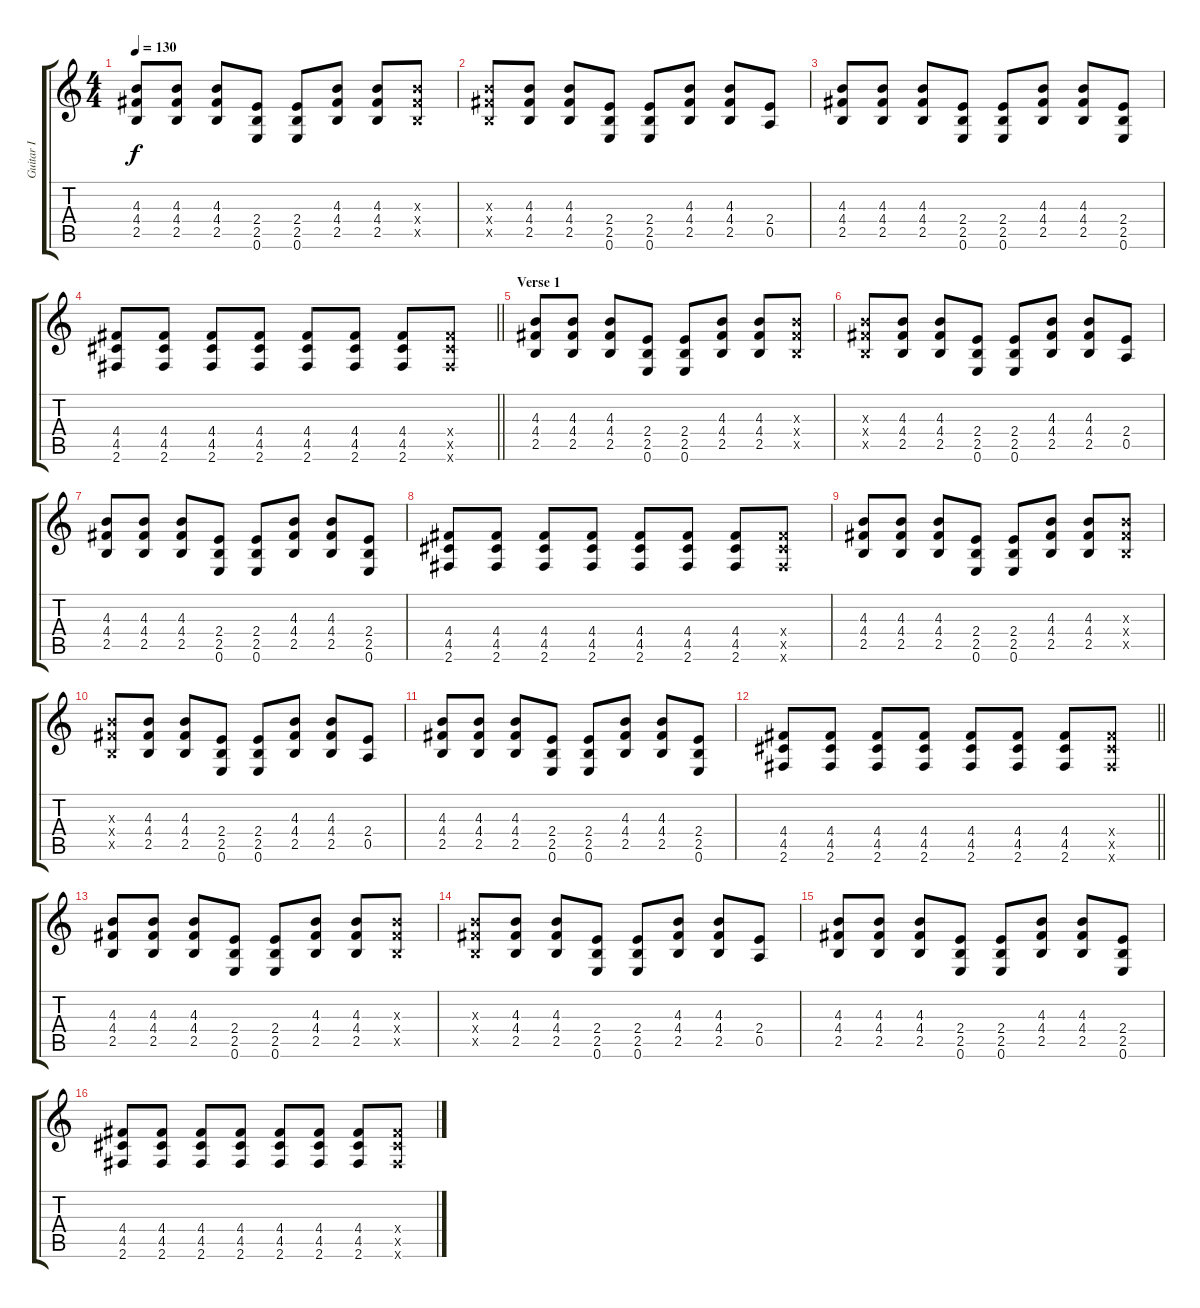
\track ("Guitar I" "Guitar I") {instrument distortionguitar}
\staff {score tabs}
\tuning (E4 B3 G3 D3 A2 E2) {hide}
\ts (4 4)
\tempo 130
\clef g2
\ks c
(4.3 4.4 2.5).8{dy f} (4.3 4.4 2.5).8 (4.3 4.4 2.5).8 (2.4 2.5 0.6).8 (2.4 2.5 0.6).8 (4.3 4.4 2.5).8 (4.3 4.4 2.5).8 (4.3{x} 4.4{x} 2.5{x}).8 |
(4.3{x} 4.4{x} 2.5{x}).8 (4.3 4.4 2.5).8 (4.3 4.4 2.5).8 (2.4 2.5 0.6).8 (2.4 2.5 0.6).8 (4.3 4.4 2.5).8 (4.3 4.4 2.5).8 (2.4 0.5).8 |
(4.3 4.4 2.5).8 (4.3 4.4 2.5).8 (4.3 4.4 2.5).8 (2.4 2.5 0.6).8 (2.4 2.5 0.6).8 (4.3 4.4 2.5).8 (4.3 4.4 2.5).8 (2.4 2.5 0.6).8 |
\barLineRight lightlight
(4.4 4.5 2.6).8 (4.4 4.5 2.6).8 (4.4 4.5 2.6).8 (4.4 4.5 2.6).8 (4.4 4.5 2.6).8 (4.4 4.5 2.6).8 (4.4 4.5 2.6).8 (4.4{x} 4.5{x} 2.6{x}).8 |
\section ("" "Verse 1")
(4.3 4.4 2.5).8 (4.3 4.4 2.5).8 (4.3 4.4 2.5).8 (2.4 2.5 0.6).8 (2.4 2.5 0.6).8 (4.3 4.4 2.5).8 (4.3 4.4 2.5).8 (4.3{x} 4.4{x} 2.5{x}).8 |
(4.3{x} 4.4{x} 2.5{x}).8 (4.3 4.4 2.5).8 (4.3 4.4 2.5).8 (2.4 2.5 0.6).8 (2.4 2.5 0.6).8 (4.3 4.4 2.5).8 (4.3 4.4 2.5).8 (2.4 0.5).8 |
(4.3 4.4 2.5).8 (4.3 4.4 2.5).8 (4.3 4.4 2.5).8 (2.4 2.5 0.6).8 (2.4 2.5 0.6).8 (4.3 4.4 2.5).8 (4.3 4.4 2.5).8 (2.4 2.5 0.6).8 |
(4.4 4.5 2.6).8 (4.4 4.5 2.6).8 (4.4 4.5 2.6).8 (4.4 4.5 2.6).8 (4.4 4.5 2.6).8 (4.4 4.5 2.6).8 (4.4 4.5 2.6).8 (4.4{x} 4.5{x} 2.6{x}).8 |
(4.3 4.4 2.5).8 (4.3 4.4 2.5).8 (4.3 4.4 2.5).8 (2.4 2.5 0.6).8 (2.4 2.5 0.6).8 (4.3 4.4 2.5).8 (4.3 4.4 2.5).8 (4.3{x} 4.4{x} 2.5{x}).8 |
(4.3{x} 4.4{x} 2.5{x}).8 (4.3 4.4 2.5).8 (4.3 4.4 2.5).8 (2.4 2.5 0.6).8 (2.4 2.5 0.6).8 (4.3 4.4 2.5).8 (4.3 4.4 2.5).8 (2.4 0.5).8 |
(4.3 4.4 2.5).8 (4.3 4.4 2.5).8 (4.3 4.4 2.5).8 (2.4 2.5 0.6).8 (2.4 2.5 0.6).8 (4.3 4.4 2.5).8 (4.3 4.4 2.5).8 (2.4 2.5 0.6).8 |
\barLineRight lightlight
(4.4 4.5 2.6).8 (4.4 4.5 2.6).8 (4.4 4.5 2.6).8 (4.4 4.5 2.6).8 (4.4 4.5 2.6).8 (4.4 4.5 2.6).8 (4.4 4.5 2.6).8 (4.4{x} 4.5{x} 2.6{x}).8 |
(4.3 4.4 2.5).8 (4.3 4.4 2.5).8 (4.3 4.4 2.5).8 (2.4 2.5 0.6).8 (2.4 2.5 0.6).8 (4.3 4.4 2.5).8 (4.3 4.4 2.5).8 (4.3{x} 4.4{x} 2.5{x}).8 |
(4.3{x} 4.4{x} 2.5{x}).8 (4.3 4.4 2.5).8 (4.3 4.4 2.5).8 (2.4 2.5 0.6).8 (2.4 2.5 0.6).8 (4.3 4.4 2.5).8 (4.3 4.4 2.5).8 (2.4 0.5).8 |
(4.3 4.4 2.5).8 (4.3 4.4 2.5).8 (4.3 4.4 2.5).8 (2.4 2.5 0.6).8 (2.4 2.5 0.6).8 (4.3 4.4 2.5).8 (4.3 4.4 2.5).8 (2.4 2.5 0.6).8 |
(4.4 4.5 2.6).8 (4.4 4.5 2.6).8 (4.4 4.5 2.6).8 (4.4 4.5 2.6).8 (4.4 4.5 2.6).8 (4.4 4.5 2.6).8 (4.4 4.5 2.6).8 (4.4{x} 4.5{x} 2.6{x}).8
